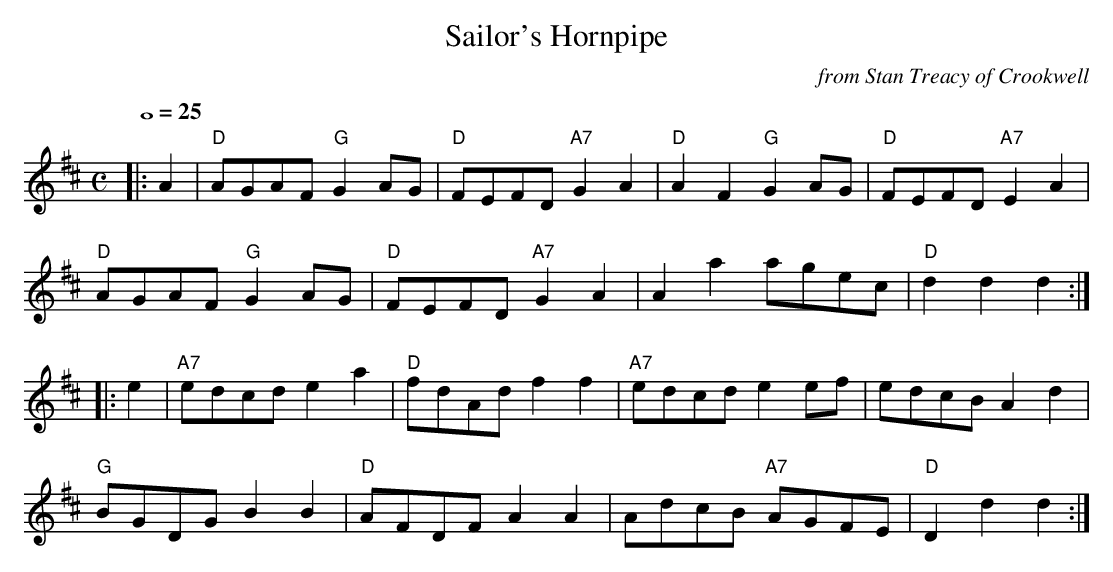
X:1
T:Sailor's Hornpipe
M:C
L:1/8
Q:4/4=25
C:from Stan Treacy of Crookwell
K:D
|:A2|"D"AGAF "G"G2AG |"D"FEFD "A7"G2A2|"D"A2F2 "G"G2AG |"D"FEFD "A7"E2A2|
"D"AGAF "G"G2AG|"D"FEFD "A7"G2A2|A2a2 agec|"D"d2d2 d2:|
|:e2|"A7"edcd e2a2|"D"fdAd f2f2|"A7"edcd e2ef|edcB A2d2|
"G"BGDG B2B2|"D"AFDF A2A2|AdcB "A7"AGFE|"D"D2d2 d2:|
